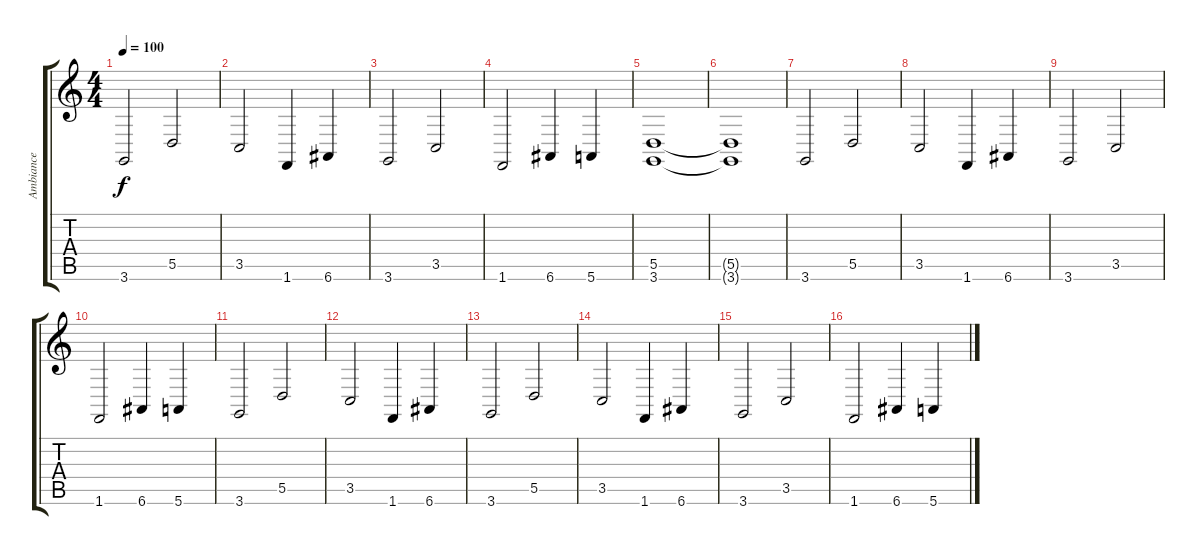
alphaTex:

\track ("Ambiance" "Ambiance") {instrument pad2warm}
\staff {score tabs}
\tuning (E4 B3 G3 D3 A2 E2) {hide}
\ts (4 4)
\tempo 100
\clef g2
\ks c
3.6.2{dy f} 5.5.2 |
3.5.2 1.6.4 6.6.4 |
3.6.2 3.5.2 |
1.6.2 6.6.4 5.6.4 |
(5.5 3.6).1 |
(5.5{t} 3.6{t}).1 |
3.6.2 5.5.2 |
3.5.2 1.6.4 6.6.4 |
3.6.2 3.5.2 |
1.6.2 6.6.4 5.6.4 |
3.6.2 5.5.2 |
3.5.2 1.6.4 6.6.4 |
3.6.2 5.5.2 |
3.5.2 1.6.4 6.6.4 |
3.6.2 3.5.2 |
1.6.2 6.6.4 5.6.4
